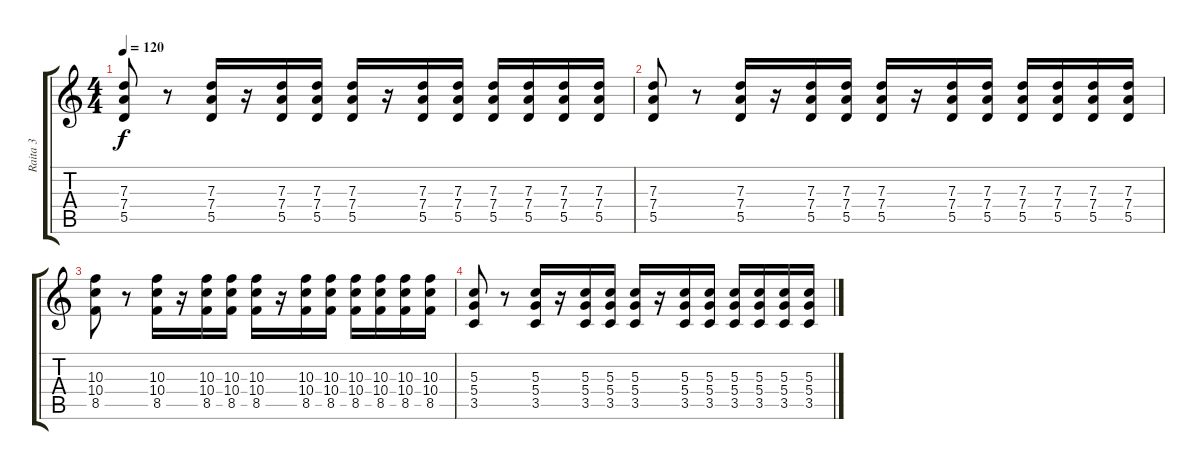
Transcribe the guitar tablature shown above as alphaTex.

\track ("Raita 3" "Raita 3") {instrument distortionguitar}
\staff {score tabs}
\tuning (E4 B3 G3 D3 A2 E2) {hide}
\ts (4 4)
\tempo 120
\clef g2
\ks c
(7.3 7.4 5.5).8{dy f} r.8 (7.3 7.4 5.5).16 r.16 (7.3 7.4 5.5).16 (7.3 7.4 5.5).16 (7.3 7.4 5.5).16 r.16 (7.3 7.4 5.5).16 (7.3 7.4 5.5).16 (7.3 7.4 5.5).16 (7.3 7.4 5.5).16 (7.3 7.4 5.5).16 (7.3 7.4 5.5).16 |
(7.3 7.4 5.5).8 r.8 (7.3 7.4 5.5).16 r.16 (7.3 7.4 5.5).16 (7.3 7.4 5.5).16 (7.3 7.4 5.5).16 r.16 (7.3 7.4 5.5).16 (7.3 7.4 5.5).16 (7.3 7.4 5.5).16 (7.3 7.4 5.5).16 (7.3 7.4 5.5).16 (7.3 7.4 5.5).16 |
(10.3 10.4 8.5).8 r.8 (10.3 10.4 8.5).16 r.16 (10.3 10.4 8.5).16 (10.3 10.4 8.5).16 (10.3 10.4 8.5).16 r.16 (10.3 10.4 8.5).16 (10.3 10.4 8.5).16 (10.3 10.4 8.5).16 (10.3 10.4 8.5).16 (10.3 10.4 8.5).16 (10.3 10.4 8.5).16 |
(5.3 5.4 3.5).8 r.8 (5.3 5.4 3.5).16 r.16 (5.3 5.4 3.5).16 (5.3 5.4 3.5).16 (5.3 5.4 3.5).16 r.16 (5.3 5.4 3.5).16 (5.3 5.4 3.5).16 (5.3 5.4 3.5).16 (5.3 5.4 3.5).16 (5.3 5.4 3.5).16 (5.3 5.4 3.5).16
